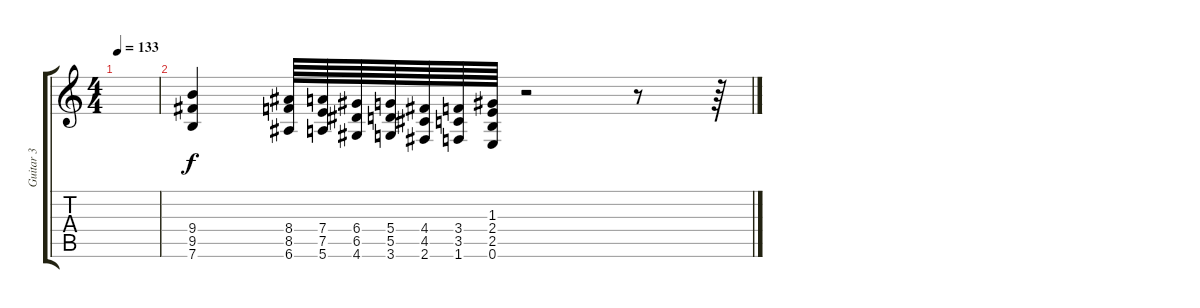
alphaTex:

\track ("Guitar 3" "Guitar 3") {instrument overdrivenguitar}
\staff {score tabs}
\tuning (E4 B3 G3 D3 A2 E2) {hide}
\ts (4 4)
\tempo 133
\clef g2
\ks c
|
(9.4 9.5 7.6).4 (8.4 8.5 6.6).64 (7.4 7.5 5.6).64 (6.4 6.5 4.6).64 (5.4 5.5 3.6).64 (4.4 4.5 2.6).64 (3.4 3.5 1.6).64 (1.3 2.4 2.5 0.6).64 r.2 r.8 r.64
